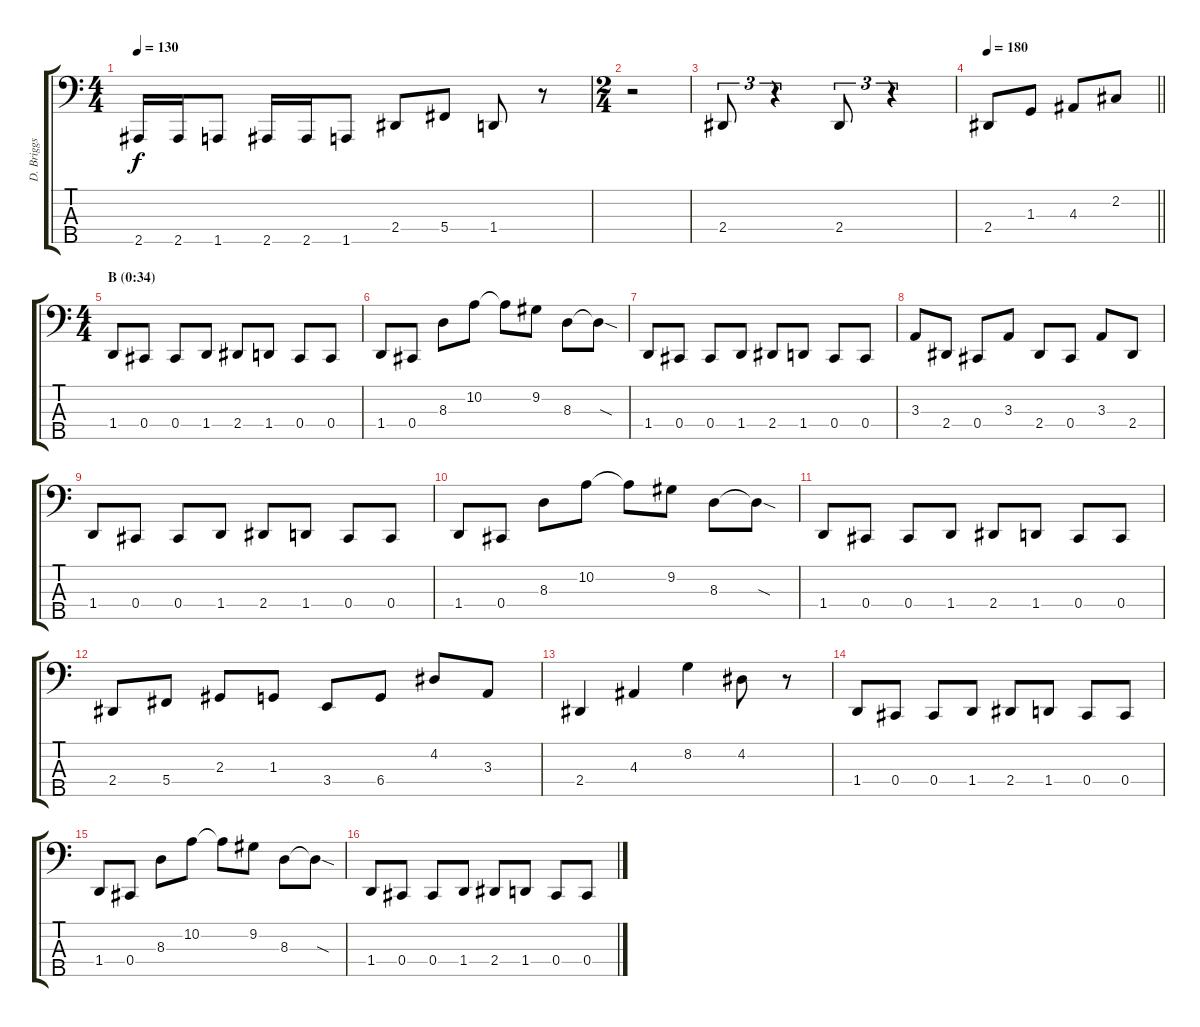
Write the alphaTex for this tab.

\track ("D. Briggs Bass" "D. Briggs ") {instrument electricbassfinger}
\staff {score tabs}
\tuning (E2 B1 Gb1 Db1 Ab0) {hide}
\ts (4 4)
\tempo 130
\clef f4
\ks c
2.5.16{dy f} 2.5.16 1.5.8 2.5.16 2.5.16 1.5.8 2.4.8 5.4.8 1.4.8 r.8 |
\ts (2 4)
r.2 |
2.4.8{tu (3 2)} r.4{tu (3 2)} 2.4.8{tu (3 2)} r.4{tu (3 2)} |
\tempo 180
\barLineRight lightlight
2.4.8 1.3.8 4.3.8 2.2.8 |
\ts (4 4)
\section ("" "B (0:34)")
1.4.8 0.4.8 0.4.8 1.4.8 2.4.8 1.4.8 0.4.8 0.4.8 |
1.4.8 0.4.8 8.3.8 10.2.8 10.2{t}.8 9.2.8 8.3.8 8.3{sod t}.8 |
1.4.8 0.4.8 0.4.8 1.4.8 2.4.8 1.4.8 0.4.8 0.4.8 |
3.3.8 2.4.8 0.4.8 3.3.8 2.4.8 0.4.8 3.3.8 2.4.8 |
1.4.8 0.4.8 0.4.8 1.4.8 2.4.8 1.4.8 0.4.8 0.4.8 |
1.4.8 0.4.8 8.3.8 10.2.8 10.2{t}.8 9.2.8 8.3.8 8.3{sod t}.8 |
1.4.8 0.4.8 0.4.8 1.4.8 2.4.8 1.4.8 0.4.8 0.4.8 |
2.4.8 5.4.8 2.3.8 1.3.8 3.4.8 6.4.8 4.2.8 3.3.8 |
2.4.4 4.3.4 8.2.4 4.2.8 r.8 |
1.4.8 0.4.8 0.4.8 1.4.8 2.4.8 1.4.8 0.4.8 0.4.8 |
1.4.8 0.4.8 8.3.8 10.2.8 10.2{t}.8 9.2.8 8.3.8 8.3{sod t}.8 |
1.4.8 0.4.8 0.4.8 1.4.8 2.4.8 1.4.8 0.4.8 0.4.8
